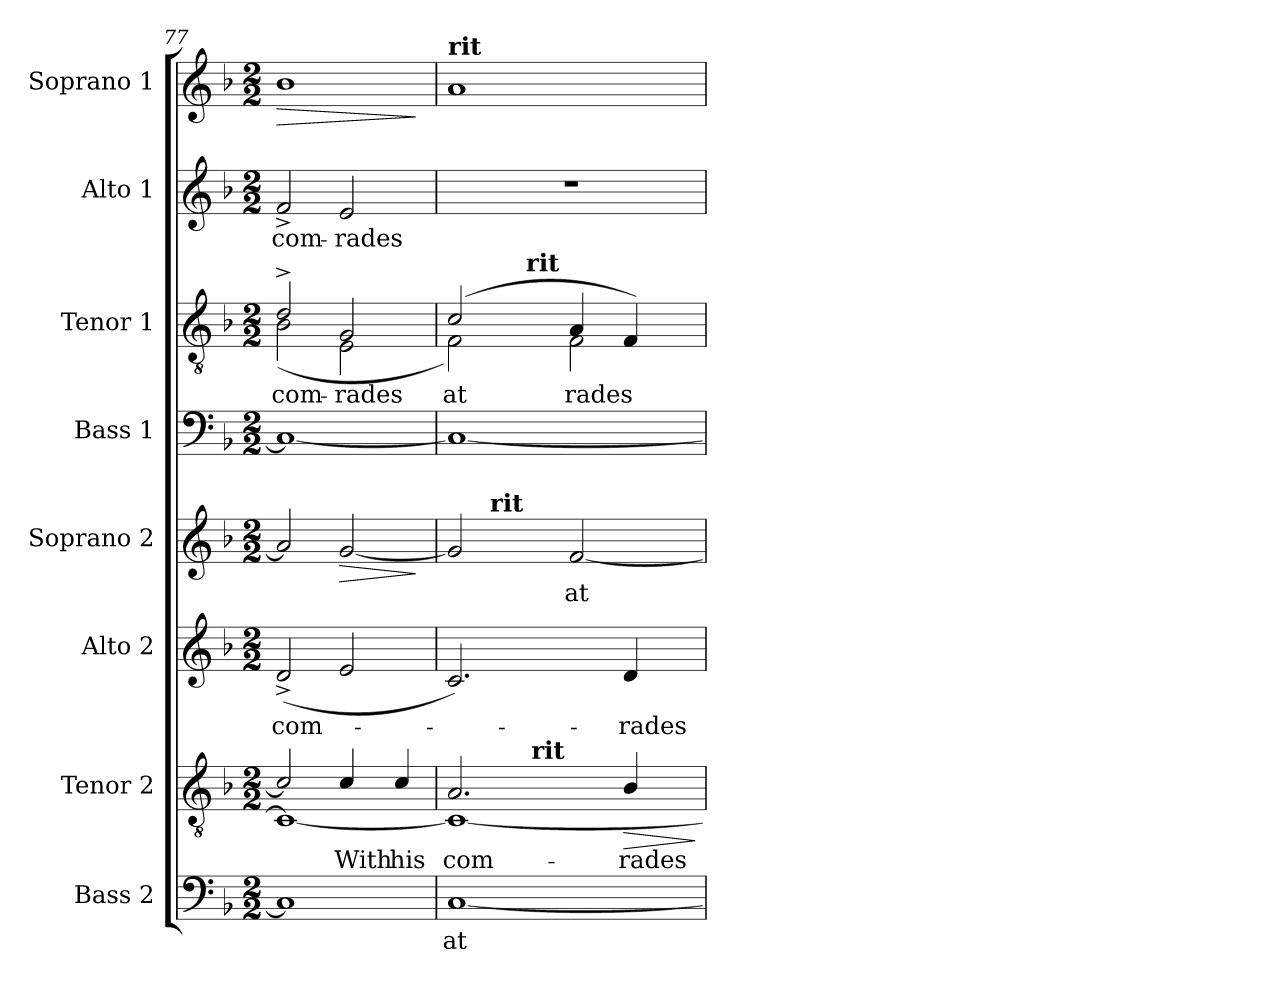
**kern	**text	**kern	**text	**dynam	**kern	**text	**kern	**text	**dynam	**kern	**kern	**text	**kern	**text	**kern	**dynam
*part8	*part8	*part7	*part7	*part7	*part6	*part6	*part5	*part5	*part5	*part4	*part3	*part3	*part2	*part2	*part1	*part1
*staff8	*staff8	*staff7	*staff7	*staff7	*staff6	*staff6	*staff5	*staff5	*staff5	*staff4	*staff3	*staff3	*staff2	*staff2	*staff1	*staff1
*I"Bass 2	*	*I"Tenor 2	*	*	*I"Alto 2	*	*I"Soprano 2	*	*	*I"Bass 1	*I"Tenor 1	*	*I"Alto 1	*	*I"Soprano 1	*
*I'B2.	*	*I'T2.	*	*	*I'A2.	*	*I'S2.	*	*	*I'B1.	*I'T1.	*	*I'A1.	*	*I'S1.	*
*clefF4	*	*clefGv2	*	*	*clefG2	*	*clefG2	*	*	*clefF4	*clefGv2	*	*clefG2	*	*clefG2	*
*	*	*ITrd7c12	*	*	*	*	*	*	*	*	*ITrd7c12	*	*	*	*	*
*k[b-]	*	*k[b-]	*	*	*k[b-]	*	*k[b-]	*	*	*k[b-]	*k[b-]	*	*k[b-]	*	*k[b-]	*
*F:	*	*F:	*	*	*F:	*	*F:	*	*	*F:	*F:	*	*F:	*	*F:	*
*M2/2	*	*M2/2	*	*	*M2/2	*	*M2/2	*	*	*M2/2	*M2/2	*	*M2/2	*	*M2/2	*
=77	=77	=77	=77	=77	=77	=77	=77	=77	=77	=77	=77	=77	=77	=77	=77	=77
*	*	*^	*	*	*	*	*	*	*	*	*	*	*	*	*	*
!	!	!	!	!	!	!	!LO:LY:b:color=#000000	!	!	!	!	!	!	!	!	!	!
!	!	!	!	!	!	!	!	!	!	!	!	!	!LO:LY:a:color=#000000	!	!	!	!
*	*	*	*	*	*	*	*	*	*	*	*	*^	*	*	*	*	*
!	!	!	!	!	!	!	!	!	!	!	!	!	!	!LO:LY:b:color=#000000	!	!	!	!
!	!	!	!	!	!	!	!	!	!	!	!	!	!	!	!	!LO:LY:b:color=#000000	!	!LO:HP:b
1Ci]	.	2Ci/]	1CCi_	.	.	(2d^i/	com-	2ai/]	.	.	1Ci_	2D^i/	(2BB-i\	com-	2f^i/	com-	1b-i	>
!	!	!	!	!LO:LY:a:color=#000000	!	!	!	!	!	!LO:HP:b	!	!	!	!	!	!	!	!
!	!	!	!	!	!	!	!	!	!	!	!	!	!	!LO:LY:a:color=#000000	!	!	!	!
!	!	!	!	!	!	!	!	!	!	!	!	!	!	!	!	!LO:LY:b:color=#000000	!	!
.	.	4Ci/	.	With	.	2ei/	.	[2gi/	.	>	.	2GGi/	2EEi\	-rades	2ei/	-rades	.	.
!	!	!	!	!LO:LY:a:color=#000000	!	!	!	!	!	!	!	!	!	!	!	!	!	!
.	.	4Ci/	.	his	.	.	.	.	.	.	.	.	.	.	.	.	.	.
*	*	*v	*v	*	*	*	*	*	*	*	*	*v	*v	*	*	*	*	*
.	.	.	.	.	.	.	.	.	]	.	.	.	.	.	.	]
=78	=78	=78	=78	=78	=78	=78	=78	=78	=78	=78	=78	=78	=78	=78	=78	=78
!	!LO:LY:b:color=#000000	!	!	!	!	!	!	!	!	!	!	!	!	!	!	!
!	!	!	!LO:LY:a:color=#000000	!	!	!	!	!	!	!	!	!	!	!	!	!
*	*	*^	*	*	*	*	*	*	*	*	*	*	*	*	*	*
!	!	!	!	!	!	!	!	!	!	!	!	!	!	!	!	!LO:TX:a:B:t=rit	!
!	!	!	!	!	!	!	!	!	!	!	!	!	!LO:LY:a:color=#000000	!	!	!	!
*	*	*	*^	*	*	*	*	*^	*	*	*	*^	*	*	*	*	*
*	*	*	*	*	*	*	*	*	*	*	*	*	*	*	*^	*	*	*	*	*
[1Ci	at	2.AAi/	1CCi_	4ryy	com-	.	2.ci/)	.	2gi/]	8ryy	.	.	1Ci_	(2Ci/	2FFi\)	4ryy	at	1r	.	1ai	.
.	.	.	.	.	.	.	.	.	.	64ryy	.	.	.	.	.	.	.	.	.	.	.
.	.	.	.	.	.	.	.	.	.	128ryy	.	.	.	.	.	.	.	.	.	.	.
.	.	.	.	.	.	.	.	.	.	512.ryy	.	.	.	.	.	.	.	.	.	.	.
!	!	!	!	!	!	!	!	!	!	!LO:TX:a:B:t=rit	!	!	!	!	!	!	!	!	!	!	!
.	.	.	.	.	.	.	.	.	.	2ryy	.	.	.	.	.	.	.	.	.	.	.
.	.	.	.	32ryy	.	.	.	.	.	.	.	.	.	.	.	64ryy	.	.	.	.	.
.	.	.	.	.	.	.	.	.	.	.	.	.	.	.	.	256..ryy	.	.	.	.	.
!	!	!	!	!	!	!	!	!	!	!	!	!	!	!	!	!LO:TX:a:B:t=rit	!	!	!	!	!
.	.	.	.	.	.	.	.	.	.	.	.	.	.	.	.	2ryy	.	.	.	.	.
!	!	!	!	!LO:TX:a:B:t=rit	!	!	!	!	!	!	!	!	!	!	!	!	!	!	!	!	!
.	.	.	.	2ryy	.	.	.	.	.	.	.	.	.	.	.	.	.	.	.	.	.
!	!	!	!	!	!	!	!	!	!	!	!LO:LY:b:color=#000000	!	!	!	!	!	!	!	!	!	!
!	!	!	!	!	!	!	!	!	!	!	!	!	!	!	!	!	!LO:LY:b:color=#000000	!	!	!	!
.	.	.	.	.	.	.	.	.	[2fi/	.	at	.	.	4AAi/	2FFi\	.	-rades	.	.	.	.
.	.	.	.	.	.	.	.	.	.	4ryy	.	.	.	.	.	.	.	.	.	.	.
!	!	!	!	!	!LO:LY:a:color=#000000	!LO:HP:b	!	!	!	!	!	!	!	!	!	!	!	!	!	!	!
!	!	!	!	!	!	!	!	!LO:LY:b:color=#000000	!	!	!	!	!	!	!	!	!	!	!	!	!
.	.	4BB-i/	.	.	-rades	>	4di/	-rades	.	.	.	.	.	4FFi/)	.	.	.	.	.	.	.
.	.	.	.	.	.	.	.	.	.	.	.	.	.	.	.	8ryy	.	.	.	.	.
.	.	.	.	8..ryy	.	.	.	.	.	.	.	.	.	.	.	.	.	.	.	.	.
.	.	.	.	.	.	.	.	.	.	.	.	.	.	.	.	16ryy	.	.	.	.	.
.	.	.	.	.	.	.	.	.	.	16ryy	.	.	.	.	.	.	.	.	.	.	.
.	.	.	.	.	.	.	.	.	.	.	.	.	.	.	.	32ryy	.	.	.	.	.
.	.	.	.	.	.	.	.	.	.	32ryy	.	.	.	.	.	.	.	.	.	.	.
.	.	.	.	.	.	.	.	.	.	.	.	.	.	.	.	128ryy	.	.	.	.	.
.	.	.	.	.	.	.	.	.	.	256ryy	.	.	.	.	.	.	.	.	.	.	.
.	.	.	.	.	.	.	.	.	.	1024ryy	.	.	.	.	.	1024ryy	.	.	.	.	.
.	.	.	.	.	.	]	.	.	.	.	.	.	.	.	.	.	.	.	.	.	.
*	*	*v	*v	*v	*	*	*	*	*v	*v	*	*	*	*v	*v	*v	*	*	*	*	*
=	=	=	=	=	=	=	=	=	=	=	=	=	=	=	=	=
*-	*-	*-	*-	*-	*-	*-	*-	*-	*-	*-	*-	*-	*-	*-	*-	*-
